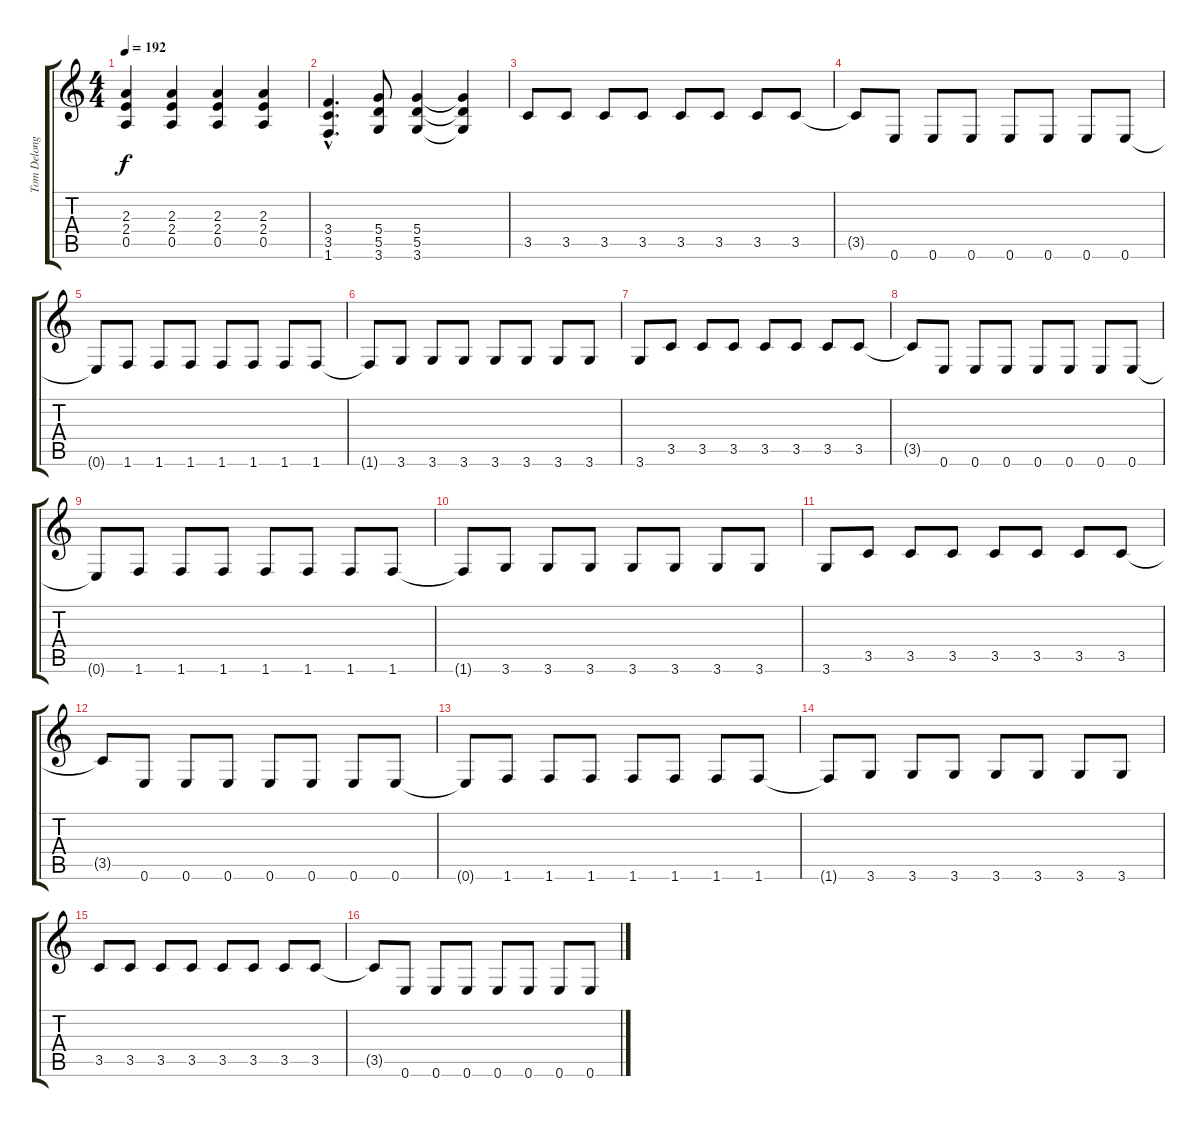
\track ("Tom Delonge (Guitar)" "Tom Delong") {instrument overdrivenguitar}
\staff {score tabs}
\tuning (E4 B3 G3 D3 A2 E2) {hide}
\ts (4 4)
\tempo 192
\clef g2
\ks c
(2.3 2.4 0.5).4{dy f} (2.3 2.4 0.5).4 (2.3 2.4 0.5).4 (2.3 2.4 0.5).4 |
(3.4{hac} 3.5{hac} 1.6{hac}).4{d} (5.4 5.5 3.6).8 (5.4 5.5 3.6).4 (5.4{t} 5.5{t} 3.6{t}).4 |
3.5.8{volume 12 instrument electricguitarmuted} 3.5.8 3.5.8 3.5.8 3.5.8 3.5.8 3.5.8 3.5.8 |
3.5{t}.8 0.6.8 0.6.8 0.6.8 0.6.8 0.6.8 0.6.8 0.6.8 |
0.6{t}.8 1.6.8 1.6.8 1.6.8 1.6.8 1.6.8 1.6.8 1.6.8 |
1.6{t}.8 3.6.8 3.6.8 3.6.8 3.6.8 3.6.8 3.6.8 3.6.8 |
3.6.8 3.5.8 3.5.8 3.5.8 3.5.8 3.5.8 3.5.8 3.5.8 |
3.5{t}.8 0.6.8 0.6.8 0.6.8 0.6.8 0.6.8 0.6.8 0.6.8 |
0.6{t}.8 1.6.8 1.6.8 1.6.8 1.6.8 1.6.8 1.6.8 1.6.8 |
1.6{t}.8 3.6.8 3.6.8 3.6.8 3.6.8 3.6.8 3.6.8 3.6.8 |
3.6.8{volume 12 instrument electricguitarmuted} 3.5.8 3.5.8 3.5.8 3.5.8 3.5.8 3.5.8 3.5.8 |
3.5{t}.8 0.6.8 0.6.8 0.6.8 0.6.8 0.6.8 0.6.8 0.6.8 |
0.6{t}.8 1.6.8 1.6.8 1.6.8 1.6.8 1.6.8 1.6.8 1.6.8 |
1.6{t}.8 3.6.8 3.6.8 3.6.8 3.6.8 3.6.8 3.6.8 3.6.8 |
3.5.8{volume 12 instrument electricguitarmuted} 3.5.8 3.5.8 3.5.8 3.5.8 3.5.8 3.5.8 3.5.8 |
3.5{t}.8 0.6.8 0.6.8 0.6.8 0.6.8 0.6.8 0.6.8 0.6.8
